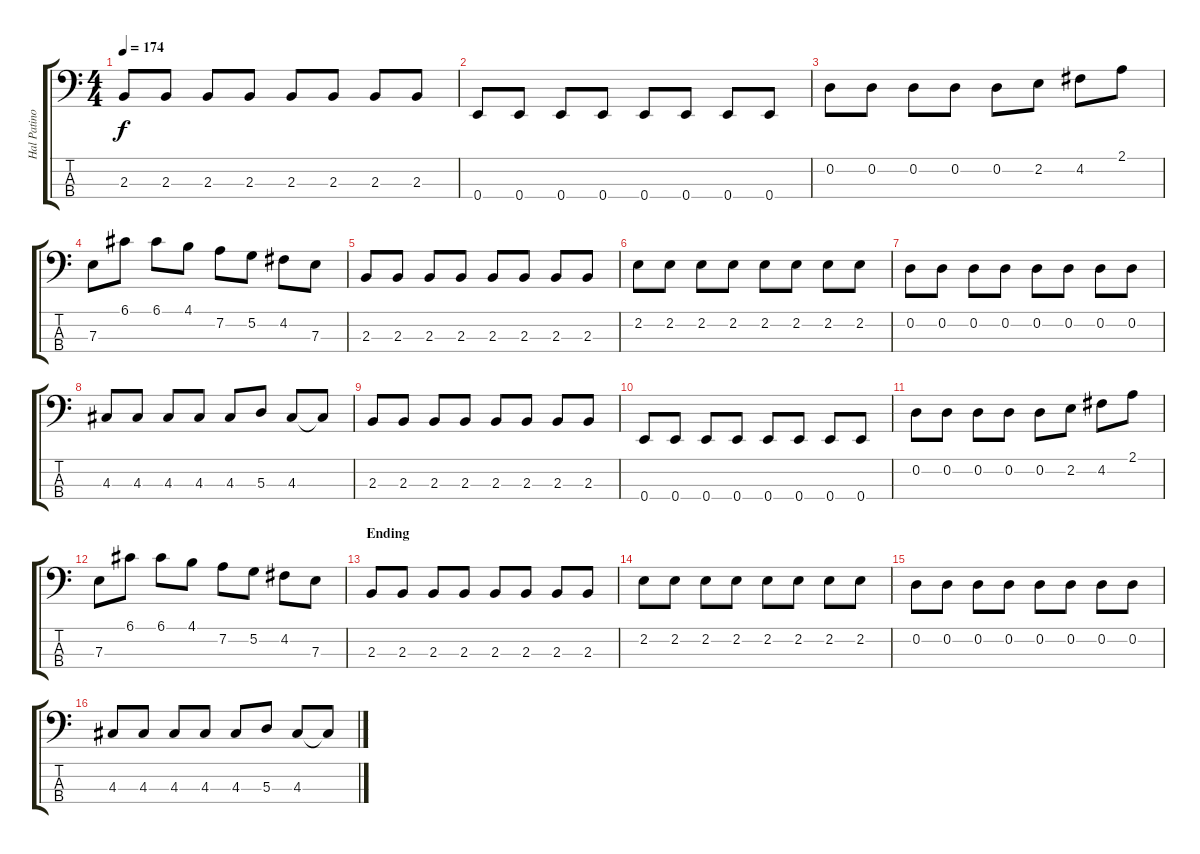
\track ("Hal Patino" "Hal Patino") {instrument electricbassfinger}
\staff {score tabs}
\tuning (G2 D2 A1 E1) {hide}
\ts (4 4)
\tempo 174
\clef f4
\ks c
2.3.8{dy f} 2.3.8 2.3.8 2.3.8 2.3.8 2.3.8 2.3.8 2.3.8 |
0.4.8 0.4.8 0.4.8 0.4.8 0.4.8 0.4.8 0.4.8 0.4.8 |
0.2.8 0.2.8 0.2.8 0.2.8 0.2.8 2.2.8 4.2.8 2.1.8 |
7.3.8 6.1.8 6.1.8 4.1.8 7.2.8 5.2.8 4.2.8 7.3.8 |
2.3.8 2.3.8 2.3.8 2.3.8 2.3.8 2.3.8 2.3.8 2.3.8 |
2.2.8 2.2.8 2.2.8 2.2.8 2.2.8 2.2.8 2.2.8 2.2.8 |
0.2.8 0.2.8 0.2.8 0.2.8 0.2.8 0.2.8 0.2.8 0.2.8 |
4.3.8 4.3.8 4.3.8 4.3.8 4.3.8 5.3.8 4.3.8 4.3{t}.8 |
2.3.8 2.3.8 2.3.8 2.3.8 2.3.8 2.3.8 2.3.8 2.3.8 |
0.4.8 0.4.8 0.4.8 0.4.8 0.4.8 0.4.8 0.4.8 0.4.8 |
0.2.8 0.2.8 0.2.8 0.2.8 0.2.8 2.2.8 4.2.8 2.1.8 |
7.3.8 6.1.8 6.1.8 4.1.8 7.2.8 5.2.8 4.2.8 7.3.8 |
\section ("" "Ending")
2.3.8 2.3.8 2.3.8 2.3.8 2.3.8 2.3.8 2.3.8 2.3.8 |
2.2.8 2.2.8 2.2.8 2.2.8 2.2.8 2.2.8 2.2.8 2.2.8 |
0.2.8 0.2.8 0.2.8 0.2.8 0.2.8 0.2.8 0.2.8 0.2.8 |
4.3.8 4.3.8 4.3.8 4.3.8 4.3.8 5.3.8 4.3.8 4.3{t}.8
